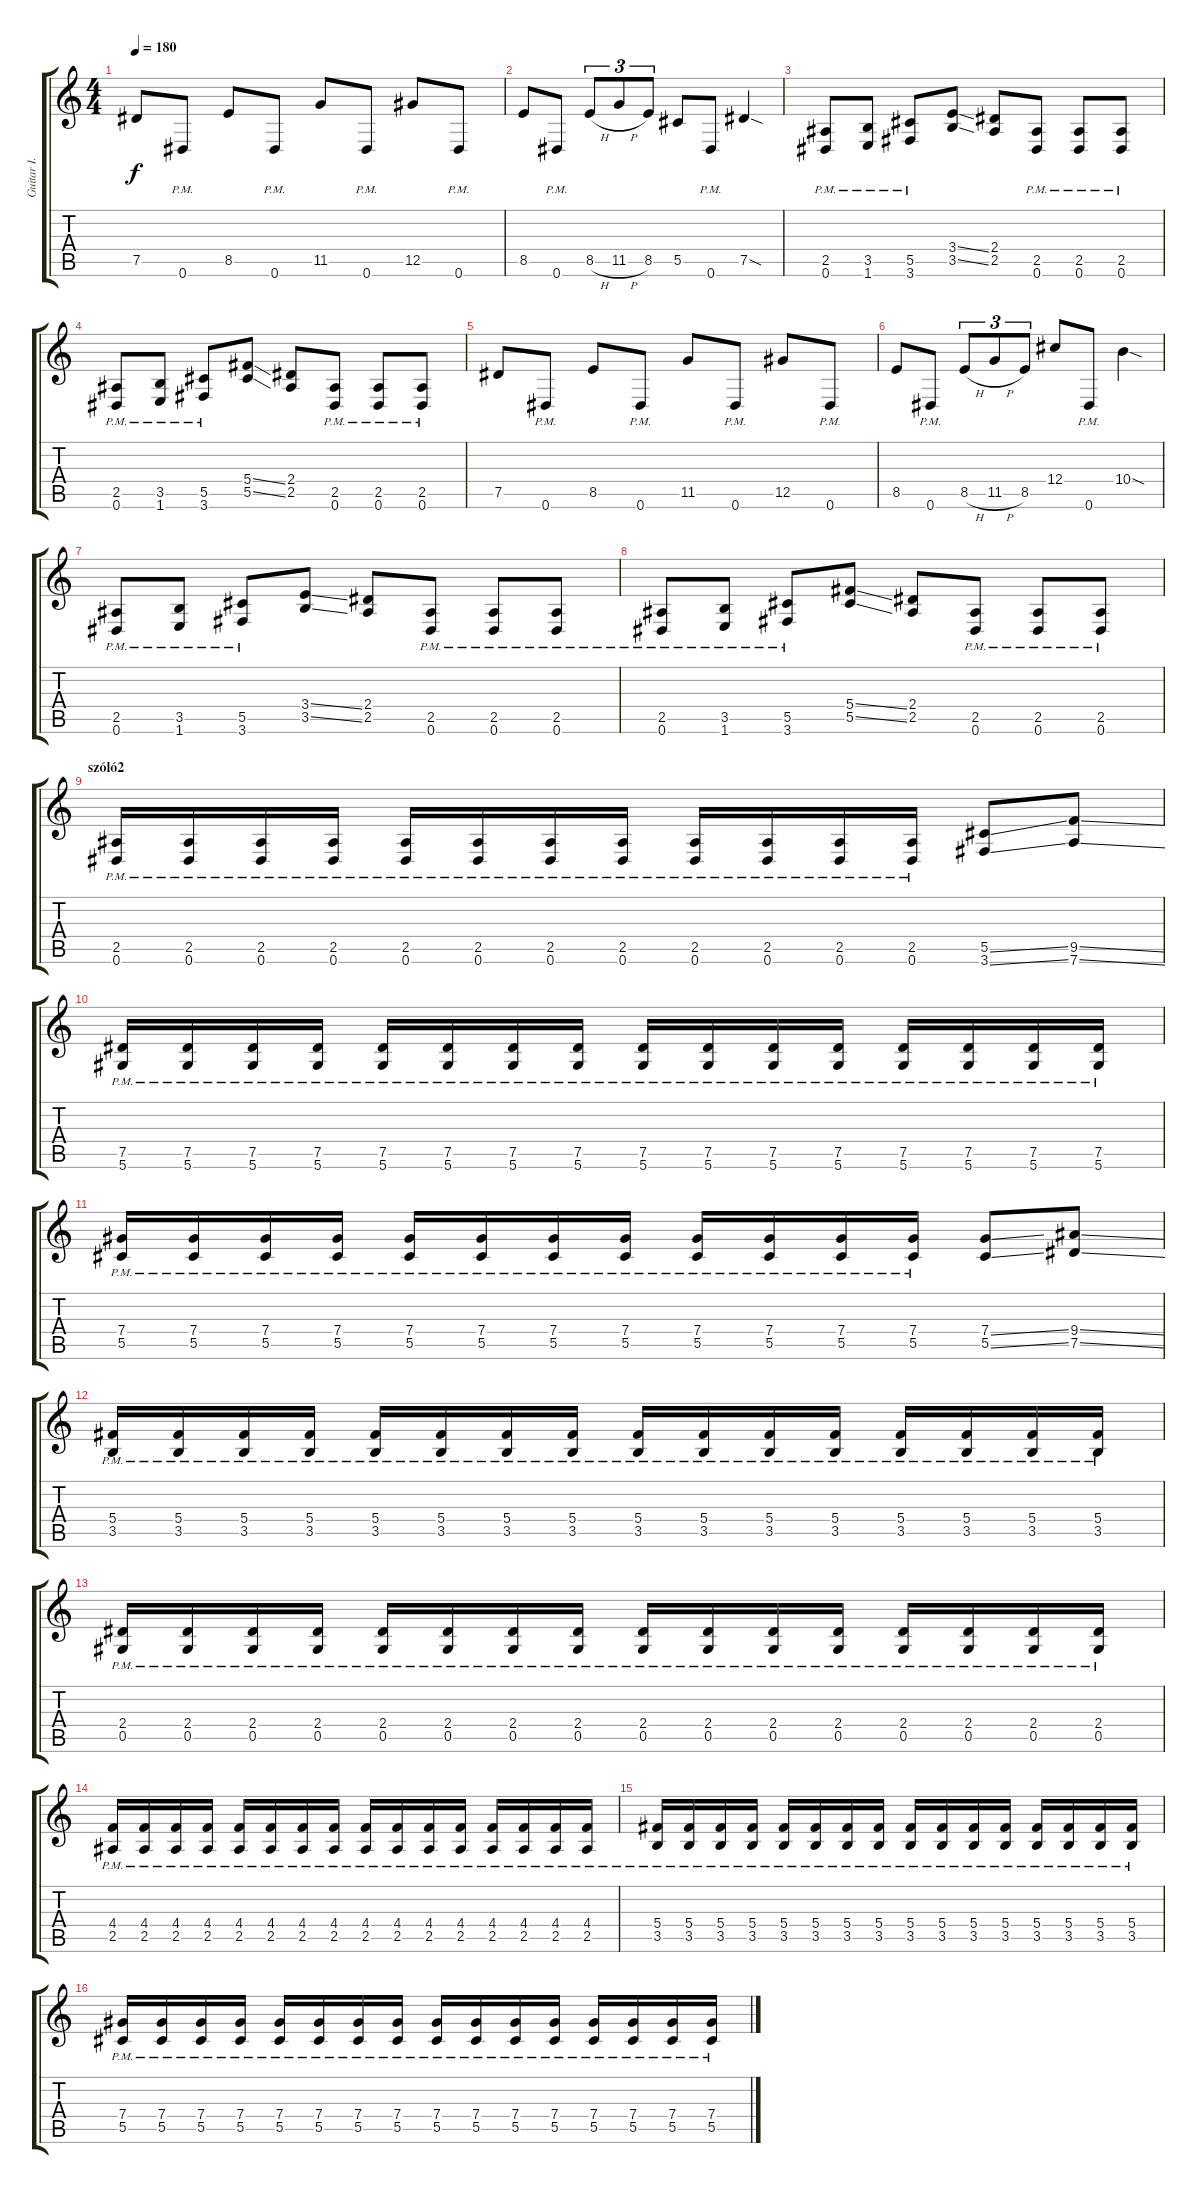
\track ("Guitar I." "Guitar I.") {instrument distortionguitar}
\staff {score tabs}
\tuning (Eb4 Bb3 Gb3 Db3 Ab2 Eb2) {hide}
\ts (4 4)
\tempo 180
\clef g2
\ks c
7.5.8{dy f} 0.6{pm}.8 8.5.8 0.6{pm}.8 11.5.8 0.6{pm}.8 12.5.8 0.6{pm}.8 |
8.5.8 0.6{pm}.8 8.5{h}.8{tu (3 2)} 11.5{h}.8{tu (3 2)} 8.5.8{tu (3 2)} 5.5.8 0.6{pm}.8 7.5{sod}.4 |
(2.5{pm} 0.6{pm}).8 (3.5{pm} 1.6{pm}).8 (5.5{pm} 3.6{pm}).8 (3.4{ss} 3.5{ss}).8 (2.4 2.5).8 (2.5{pm} 0.6{pm}).8 (2.5{pm} 0.6{pm}).8 (2.5{pm} 0.6{pm}).8 |
(2.5{pm} 0.6{pm}).8 (3.5{pm} 1.6{pm}).8 (5.5{pm} 3.6{pm}).8 (5.4{ss} 5.5{ss}).8 (2.4 2.5).8 (2.5{pm} 0.6{pm}).8 (2.5{pm} 0.6{pm}).8 (2.5{pm} 0.6{pm}).8 |
7.5.8 0.6{pm}.8 8.5.8 0.6{pm}.8 11.5.8 0.6{pm}.8 12.5.8 0.6{pm}.8 |
8.5.8 0.6{pm}.8 8.5{h}.8{tu (3 2)} 11.5{h}.8{tu (3 2)} 8.5.8{tu (3 2)} 12.4.8 0.6{pm}.8 10.4{sod}.4 |
(2.5{pm} 0.6{pm}).8 (3.5{pm} 1.6{pm}).8 (5.5{pm} 3.6{pm}).8 (3.4{ss} 3.5{ss}).8 (2.4 2.5).8 (2.5{pm} 0.6{pm}).8 (2.5{pm} 0.6{pm}).8 (2.5{pm} 0.6{pm}).8 |
(2.5{pm} 0.6{pm}).8 (3.5{pm} 1.6{pm}).8 (5.5{pm} 3.6{pm}).8 (5.4{ss} 5.5{ss}).8 (2.4 2.5).8 (2.5{pm} 0.6{pm}).8 (2.5{pm} 0.6{pm}).8 (2.5{pm} 0.6{pm}).8 |
\section ("" "szóló2")
(2.5{pm} 0.6{pm}).16{volume 11} (2.5{pm} 0.6{pm}).16 (2.5{pm} 0.6{pm}).16 (2.5{pm} 0.6{pm}).16 (2.5{pm} 0.6{pm}).16 (2.5{pm} 0.6{pm}).16 (2.5{pm} 0.6{pm}).16 (2.5{pm} 0.6{pm}).16 (2.5{pm} 0.6{pm}).16 (2.5{pm} 0.6{pm}).16 (2.5{pm} 0.6{pm}).16 (2.5{pm} 0.6{pm}).16 (5.5{ss} 3.6{ss}).8 (9.5{ss} 7.6{ss}).8 |
(7.5{pm} 5.6).16 (7.5{pm} 5.6{pm}).16 (7.5{pm} 5.6{pm}).16 (7.5{pm} 5.6{pm}).16 (7.5{pm} 5.6{pm}).16 (7.5{pm} 5.6{pm}).16 (7.5{pm} 5.6{pm}).16 (7.5{pm} 5.6{pm}).16 (7.5{pm} 5.6{pm}).16 (7.5{pm} 5.6{pm}).16 (7.5{pm} 5.6{pm}).16 (7.5{pm} 5.6{pm}).16 (7.5{pm} 5.6{pm}).16 (7.5{pm} 5.6{pm}).16 (7.5{pm} 5.6{pm}).16 (7.5{pm} 5.6{pm}).16 |
(7.4{pm} 5.5{pm}).16 (7.4{pm} 5.5{pm}).16 (7.4{pm} 5.5{pm}).16 (7.4{pm} 5.5{pm}).16 (7.4{pm} 5.5{pm}).16 (7.4{pm} 5.5{pm}).16 (7.4{pm} 5.5{pm}).16 (7.4{pm} 5.5{pm}).16 (7.4{pm} 5.5{pm}).16 (7.4{pm} 5.5{pm}).16 (7.4{pm} 5.5{pm}).16 (7.4{pm} 5.5{pm}).16 (7.4{ss} 5.5{ss}).8 (9.4{ss} 7.5{ss}).8 |
(5.4{pm} 3.5).16 (5.4{pm} 3.5{pm}).16 (5.4{pm} 3.5{pm}).16 (5.4{pm} 3.5{pm}).16 (5.4{pm} 3.5{pm}).16 (5.4{pm} 3.5{pm}).16 (5.4{pm} 3.5{pm}).16 (5.4{pm} 3.5{pm}).16 (5.4{pm} 3.5{pm}).16 (5.4{pm} 3.5{pm}).16 (5.4{pm} 3.5{pm}).16 (5.4{pm} 3.5{pm}).16 (5.4{pm} 3.5{pm}).16 (5.4{pm} 3.5{pm}).16 (5.4{pm} 3.5{pm}).16 (5.4{pm} 3.5{pm}).16 |
(2.4{pm} 0.5{pm}).16 (2.4{pm} 0.5{pm}).16 (2.4{pm} 0.5{pm}).16 (2.4{pm} 0.5{pm}).16 (2.4{pm} 0.5{pm}).16 (2.4{pm} 0.5{pm}).16 (2.4{pm} 0.5{pm}).16 (2.4{pm} 0.5{pm}).16 (2.4{pm} 0.5{pm}).16 (2.4{pm} 0.5{pm}).16 (2.4{pm} 0.5{pm}).16 (2.4{pm} 0.5{pm}).16 (2.4{pm} 0.5{pm}).16 (2.4{pm} 0.5{pm}).16 (2.4{pm} 0.5{pm}).16 (2.4{pm} 0.5{pm}).16 |
(4.4{pm} 2.5{pm}).16 (4.4{pm} 2.5{pm}).16 (4.4{pm} 2.5{pm}).16 (4.4{pm} 2.5{pm}).16 (4.4{pm} 2.5{pm}).16 (4.4{pm} 2.5{pm}).16 (4.4{pm} 2.5{pm}).16 (4.4{pm} 2.5{pm}).16 (4.4{pm} 2.5{pm}).16 (4.4{pm} 2.5{pm}).16 (4.4{pm} 2.5{pm}).16 (4.4{pm} 2.5{pm}).16 (4.4{pm} 2.5{pm}).16 (4.4{pm} 2.5{pm}).16 (4.4{pm} 2.5{pm}).16 (4.4{pm} 2.5{pm}).16 |
(5.4{pm} 3.5{pm}).16 (5.4{pm} 3.5{pm}).16 (5.4{pm} 3.5{pm}).16 (5.4{pm} 3.5{pm}).16 (5.4{pm} 3.5{pm}).16 (5.4{pm} 3.5{pm}).16 (5.4{pm} 3.5{pm}).16 (5.4{pm} 3.5{pm}).16 (5.4{pm} 3.5{pm}).16 (5.4{pm} 3.5{pm}).16 (5.4{pm} 3.5{pm}).16 (5.4{pm} 3.5{pm}).16 (5.4{pm} 3.5{pm}).16 (5.4{pm} 3.5{pm}).16 (5.4{pm} 3.5{pm}).16 (5.4{pm} 3.5{pm}).16 |
(7.4{pm} 5.5{pm}).16 (7.4{pm} 5.5{pm}).16 (7.4{pm} 5.5{pm}).16 (7.4{pm} 5.5{pm}).16 (7.4{pm} 5.5{pm}).16 (7.4{pm} 5.5{pm}).16 (7.4{pm} 5.5{pm}).16 (7.4{pm} 5.5{pm}).16 (7.4{pm} 5.5{pm}).16 (7.4{pm} 5.5{pm}).16 (7.4{pm} 5.5{pm}).16 (7.4{pm} 5.5{pm}).16 (7.4{pm} 5.5{pm}).16 (7.4{pm} 5.5{pm}).16 (7.4{pm} 5.5{pm}).16 (7.4{pm} 5.5{pm}).16
